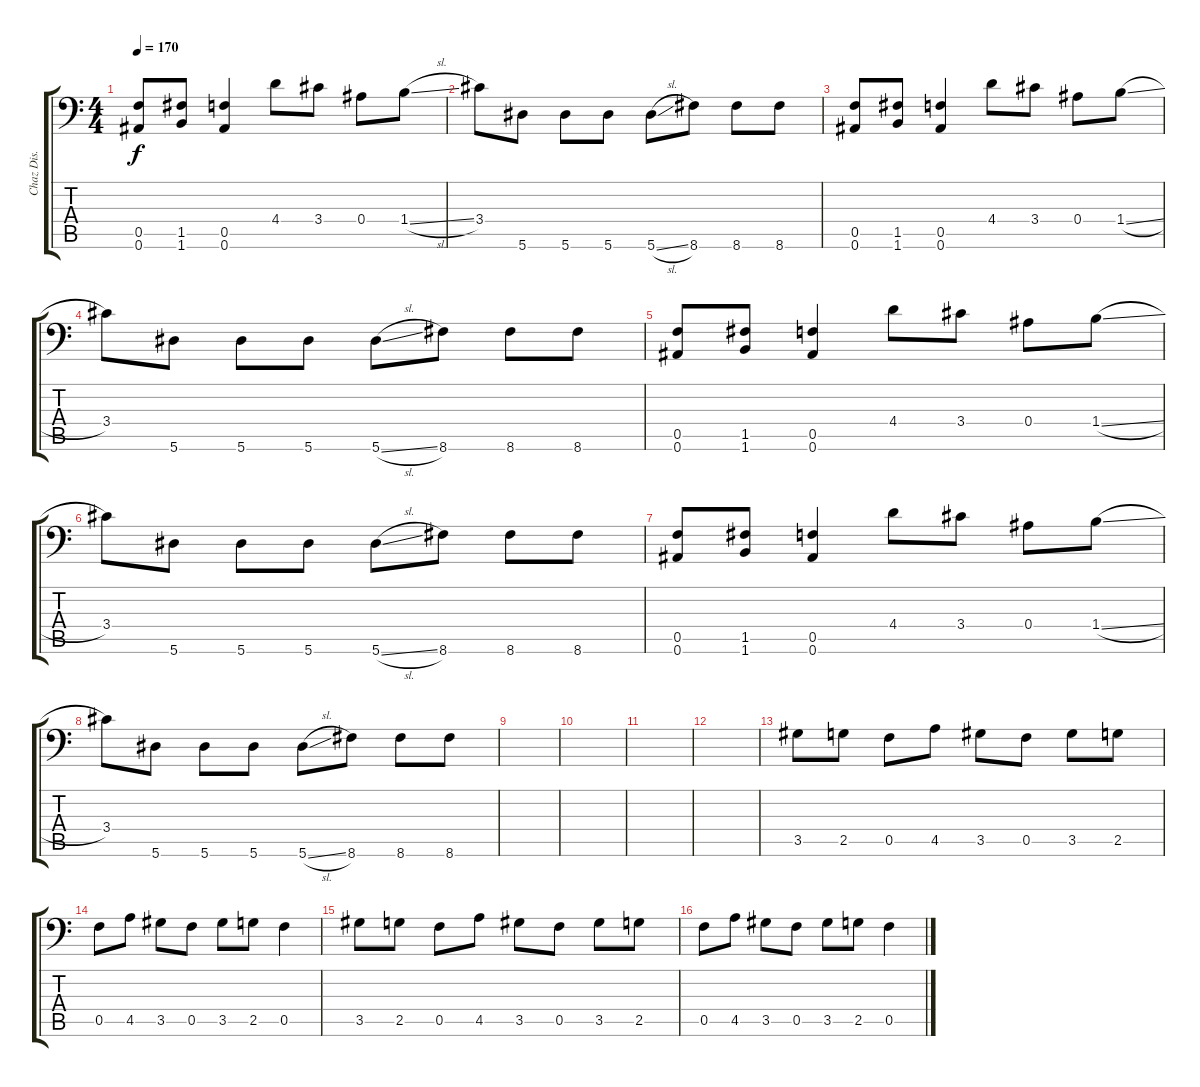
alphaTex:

\track ("Chaz Dis." "Chaz Dis.") {instrument distortionguitar}
\staff {score tabs}
\tuning (C4 G3 Eb3 Bb2 F2 Bb1) {hide}
\ts (4 4)
\tempo 170
\clef f4
\ks c
(0.5 0.6).8{dy f} (1.5 1.6).8 (0.5 0.6).4 4.4.8 3.4.8 0.4.8 1.4{sl}.8 |
3.4.8 5.6.8 5.6.8 5.6.8 5.6{sl}.8 8.6.8 8.6.8 8.6.8 |
(0.5 0.6).8 (1.5 1.6).8 (0.5 0.6).4 4.4.8 3.4.8 0.4.8 1.4{sl}.8 |
3.4.8 5.6.8 5.6.8 5.6.8 5.6{sl}.8 8.6.8 8.6.8 8.6.8 |
(0.5 0.6).8 (1.5 1.6).8 (0.5 0.6).4 4.4.8 3.4.8 0.4.8 1.4{sl}.8 |
3.4.8 5.6.8 5.6.8 5.6.8 5.6{sl}.8 8.6.8 8.6.8 8.6.8 |
(0.5 0.6).8 (1.5 1.6).8 (0.5 0.6).4 4.4.8 3.4.8 0.4.8 1.4{sl}.8 |
3.4.8 5.6.8 5.6.8 5.6.8 5.6{sl}.8 8.6.8 8.6.8 8.6.8 |
|
|
|
|
3.5.8 2.5.8 0.5.8 4.5.8 3.5.8 0.5.8 3.5.8 2.5.8 |
0.5.8 4.5.8 3.5.8 0.5.8 3.5.8 2.5.8 0.5.4 |
3.5.8 2.5.8 0.5.8 4.5.8 3.5.8 0.5.8 3.5.8 2.5.8 |
0.5.8 4.5.8 3.5.8 0.5.8 3.5.8 2.5.8 0.5.4
